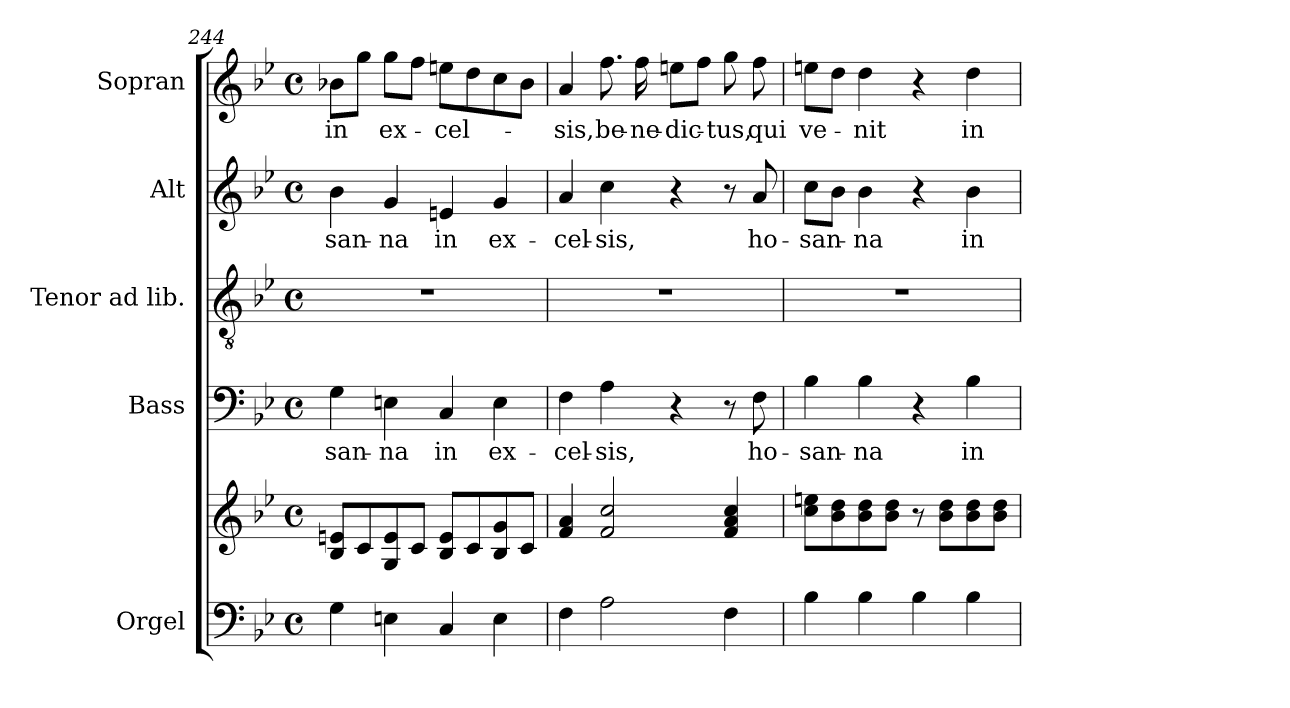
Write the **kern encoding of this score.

**kern	**kern	**kern	**text	**kern	**kern	**text	**kern	**text
*part5	*part5	*part4	*part4	*part3	*part2	*part2	*part1	*part1
*staff6	*staff5	*staff4	*staff4	*staff3	*staff2	*staff2	*staff1	*staff1
*I"Orgel	*	*I"Bass	*	*I"Tenor ad lib.	*I"Alt	*	*I"Sopran	*
*	*	*I'B.	*	*I'T.	*I'A.	*	*I'S.	*
*clefF4	*clefG2	*clefF4	*	*clefGv2	*clefG2	*	*clefG2	*
*k[b-e-]	*k[b-e-]	*k[b-e-]	*	*k[b-e-]	*k[b-e-]	*	*k[b-e-]	*
*B-:	*B-:	*B-:	*	*B-:	*B-:	*	*B-:	*
*M4/4	*M4/4	*M4/4	*	*M4/4	*M4/4	*	*M4/4	*
*met(c)	*met(c)	*met(c)	*	*met(c)	*met(c)	*	*met(c)	*
=244	=244	=244	=244	=244	=244	=244	=244	=244
!	!	!	!LO:LY:b	!	!	!LO:LY:b	!	!LO:LY:b
4G\	8B-/ 8en/L	4G\	-san-	1r	4b-\	-san-	8b-X\L	in
.	8c/	.	.	.	.	.	8gg\J	.
!	!	!	!LO:LY:b	!	!	!LO:LY:b	!	!LO:LY:b
4En\	8G/ 8e/	4En\	-na	.	4g/	-na	8gg\L	ex-
.	8c/J	.	.	.	.	.	8ff\J	.
!	!	!	!LO:LY:b	!	!	!LO:LY:b	!	!LO:LY:b
4C/	8B-/ 8e/L	4C/	in	.	4en/	in	8een\L	-cel-
.	8c/	.	.	.	.	.	8dd\	.
!	!	!	!LO:LY:b	!	!	!LO:LY:b	!	!
4E\	8B-/ 8g/	4E\	ex-	.	4g/	ex-	8cc\	.
.	8c/J	.	.	.	.	.	8b-\J	.
!!LO:PB:g=z
=245	=245	=245	=245	=245	=245	=245	=245	=245
!	!	!	!LO:LY:b	!	!	!LO:LY:b	!	!LO:LY:b
4F\	4f/ 4a/	4F\	-cel-	1r	4a/	-cel-	4a/	-sis,
!	!	!	!LO:LY:b	!	!	!LO:LY:b	!	!LO:LY:b
2A\	2f/ 2cc/	4A\	-sis,	.	4cc\	-sis,	8.ff\	be-
!	!	!	!	!	!	!	!	!LO:LY:b
.	.	.	.	.	.	.	16ff\	-ne-
!	!	!	!	!	!	!	!	!LO:LY:b
.	.	4r	.	.	4r	.	8een\L	-dic-
.	.	.	.	.	.	.	8ff\J	.
!	!	!	!	!	!	!	!	!LO:LY:b
4F\	4f/ 4a/ 4cc/	8r	.	.	8r	.	8gg\	-tus,
!	!	!	!LO:LY:b	!	!	!LO:LY:b	!	!LO:LY:b
.	.	8F\	ho-	.	8a/	ho-	8ff\	qui
=246	=246	=246	=246	=246	=246	=246	=246	=246
!	!	!	!LO:LY:b	!	!	!LO:LY:b	!	!LO:LY:b
4B-\	8cc\ 8een\L	4B-\	-san-	1r	8cc\L	-san-	8een\L	ve-
.	8b-\ 8dd\	.	.	.	8b-\J	.	8dd\J	.
!	!	!	!LO:LY:b	!	!	!LO:LY:b	!	!LO:LY:b
4B-\	8b-\ 8dd\	4B-\	-na	.	4b-\	-na	4dd\	-nit
.	8b-\ 8dd\J	.	.	.	.	.	.	.
4B-\	8r	4r	.	.	4r	.	4r	.
.	8b-\ 8dd\L	.	.	.	.	.	.	.
!	!	!	!LO:LY:b	!	!	!LO:LY:b	!	!LO:LY:b
4B-\	8b-\ 8dd\	4B-\	in	.	4b-\	in	4dd\	in
.	8b-\ 8dd\J	.	.	.	.	.	.	.
=	=	=	=	=	=	=	=	=
*-	*-	*-	*-	*-	*-	*-	*-	*-
